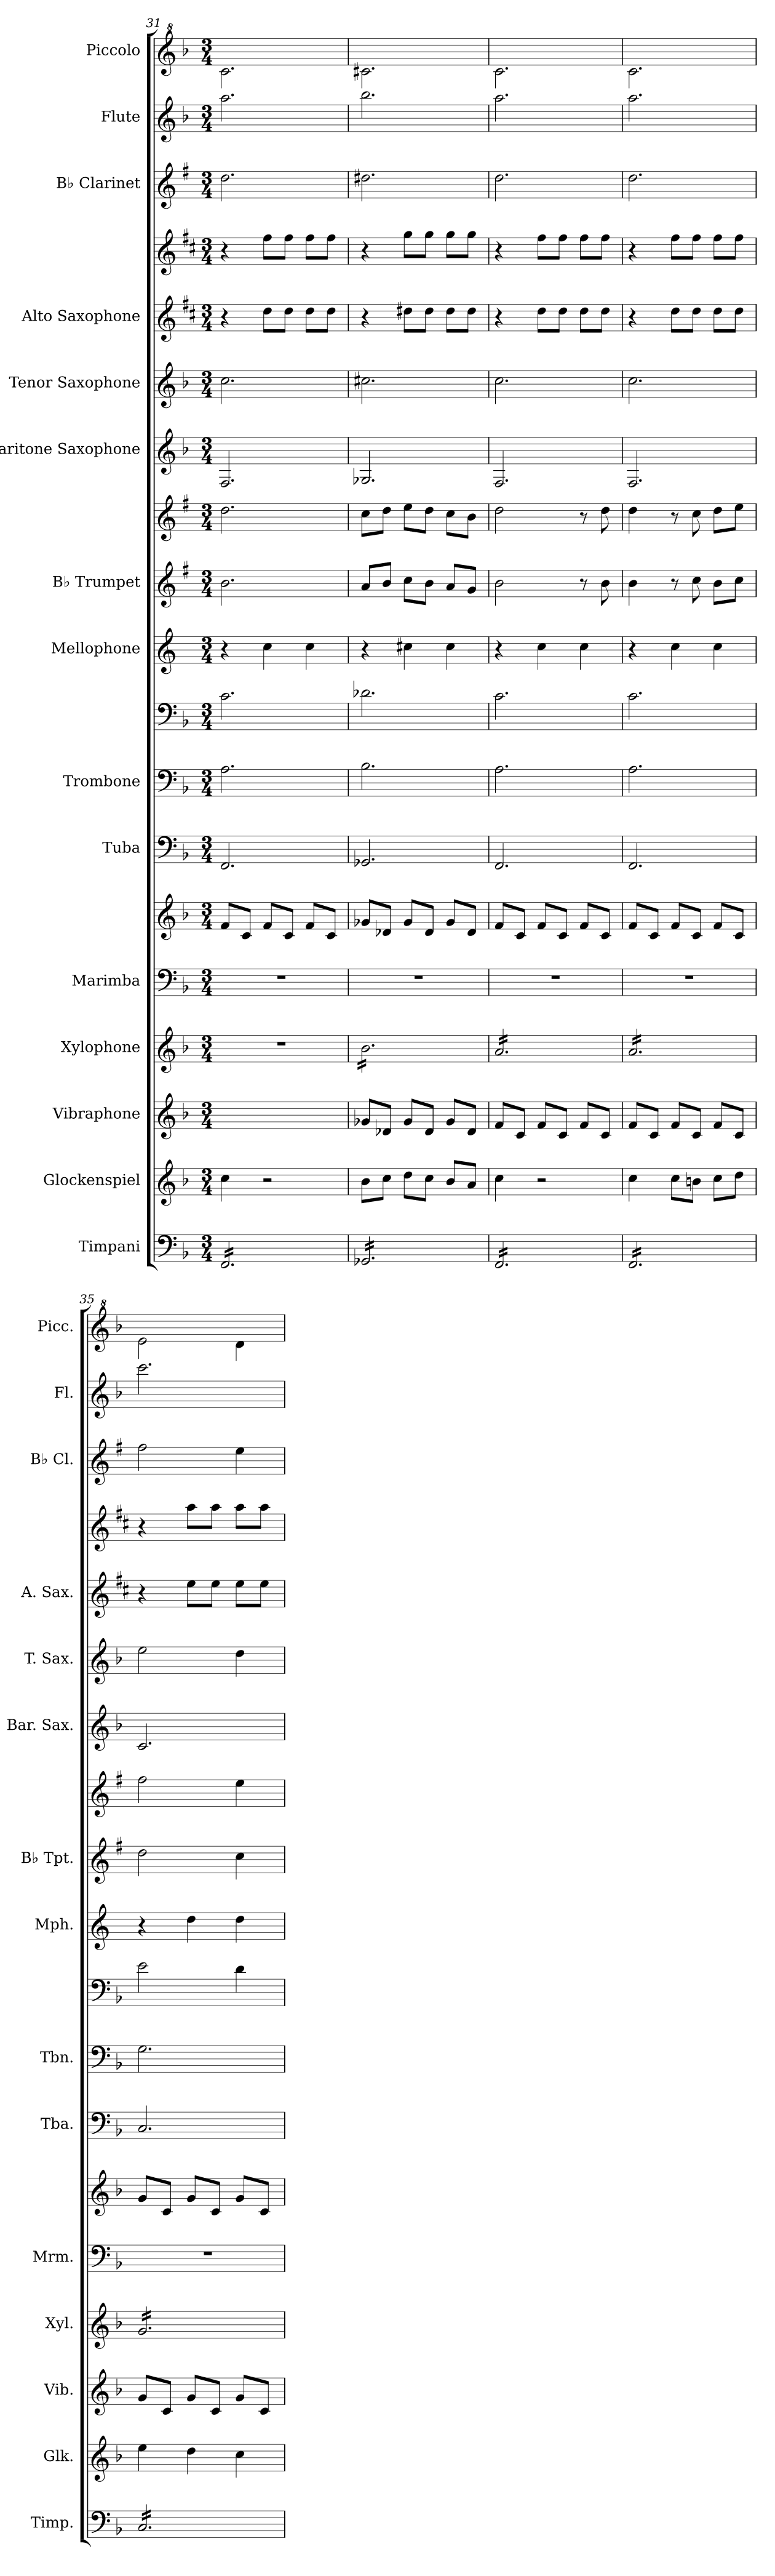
**kern	**kern	**kern	**kern	**kern	**kern	**kern	**kern	**kern	**kern	**kern	**kern	**kern	**kern	**kern	**kern	**kern	**kern	**kern
*part15	*part14	*part13	*part12	*part11	*part11	*part10	*part9	*part9	*part8	*part7	*part7	*part6	*part5	*part4	*part4	*part3	*part2	*part1
*staff19	*staff18	*staff17	*staff16	*staff15	*staff14	*staff13	*staff12	*staff11	*staff10	*staff9	*staff8	*staff7	*staff6	*staff5	*staff4	*staff3	*staff2	*staff1
*I"Timpani	*I"Glockenspiel	*I"Vibraphone	*I"Xylophone	*I"Marimba	*	*I"Tuba	*I"Trombone	*	*I"Mellophone	*I"B♭ Trumpet	*	*I"Baritone Saxophone	*I"Tenor Saxophone	*I"Alto Saxophone	*	*I"B♭ Clarinet	*I"Flute	*I"Piccolo
*I'Timp.	*I'Glk.	*I'Vib.	*I'Xyl.	*I'Mrm.	*	*I'Tba.	*I'Tbn.	*	*I'Mph.	*I'B♭ Tpt.	*	*I'Bar. Sax.	*I'T. Sax.	*I'A. Sax.	*	*I'B♭ Cl.	*I'Fl.	*I'Picc.
*clefF4	*clefG2	*clefG2	*clefG2	*clefF4	*clefG2	*clefF4	*clefF4	*clefF4	*clefG2	*clefG2	*clefG2	*clefG2	*clefG2	*clefG2	*clefG2	*clefG2	*clefG2	*clefG^2
*	*ITrd-14c-24	*	*ITrd-7c-12	*	*	*	*	*	*ITrd4c7	*ITrd1c2	*ITrd1c2	*ITrd12c21	*ITrd8c14	*ITrd5c9	*ITrd5c9	*ITrd1c2	*	*ITrd-7c-12
*k[b-]	*k[b-]	*k[b-]	*k[b-]	*k[b-]	*k[b-]	*k[b-]	*k[b-]	*k[b-]	*k[b-]	*k[b-]	*k[b-]	*k[b-]	*k[b-]	*k[b-]	*k[b-]	*k[b-]	*k[b-]	*k[b-]
*M3/4	*M3/4	*M3/4	*M3/4	*M3/4	*M3/4	*M3/4	*M3/4	*M3/4	*M3/4	*M3/4	*M3/4	*M3/4	*M3/4	*M3/4	*M3/4	*M3/4	*M3/4	*M3/4
=31	=31	=31	=31	=31	=31	=31	=31	=31	=31	=31	=31	=31	=31	=31	=31	=31	=31	=31
*tremolo	*	*	*	*	*	*	*	*	*	*	*	*	*	*	*	*	*	*
16FF/LL	4cccc\	8f/Lyy	2.r	2.r	8f/L	2.FF/	2.A\	2.c\	4r	2.a\	2.cc\	2.FF/	2.c\	4r	4r	2.cc\	2.aa\	2.ccc\
16FF/	.	.	.	.	.	.	.	.	.	.	.	.	.	.	.	.	.	.
16FF/	.	8c/Jyy	.	.	8c/J	.	.	.	.	.	.	.	.	.	.	.	.	.
16FF/	.	.	.	.	.	.	.	.	.	.	.	.	.	.	.	.	.	.
16FF/	2r	8f/Lyy	.	.	8f/L	.	.	.	4f\	.	.	.	.	8f\L	8a\L	.	.	.
16FF/	.	.	.	.	.	.	.	.	.	.	.	.	.	.	.	.	.	.
16FF/	.	8c/Jyy	.	.	8c/J	.	.	.	.	.	.	.	.	8f\J	8a\J	.	.	.
16FF/	.	.	.	.	.	.	.	.	.	.	.	.	.	.	.	.	.	.
16FF/	.	8f/Lyy	.	.	8f/L	.	.	.	4f\	.	.	.	.	8f\L	8a\L	.	.	.
16FF/	.	.	.	.	.	.	.	.	.	.	.	.	.	.	.	.	.	.
16FF/	.	8c/Jyy	.	.	8c/J	.	.	.	.	.	.	.	.	8f\J	8a\J	.	.	.
16FF/JJ	.	.	.	.	.	.	.	.	.	.	.	.	.	.	.	.	.	.
=32	=32	=32	=32	=32	=32	=32	=32	=32	=32	=32	=32	=32	=32	=32	=32	=32	=32	=32
*	*	*	*tremolo	*	*	*	*	*	*	*	*	*	*	*	*	*	*	*
16GG-X/LL	8bbb-\L	8g-X/L	16bb-\LL	2.r	8g-X/L	2.GG-X/	2.B-\	2.d-X\	4r	8g/L	8b-\L	2.GG-X/	2.c#X\	4r	4r	2.cc#X\	2.bb-\	2.ccc#X\
16GG-X/	.	.	16bb-\	.	.	.	.	.	.	.	.	.	.	.	.	.	.	.
16GG-X/	8cccc\J	8d-X/J	16bb-\	.	8d-X/J	.	.	.	.	8a/J	8cc\J	.	.	.	.	.	.	.
16GG-X/	.	.	16bb-\	.	.	.	.	.	.	.	.	.	.	.	.	.	.	.
16GG-X/	8dddd\L	8g-/L	16bb-\	.	8g-/L	.	.	.	4f#X\	8b-\L	8dd\L	.	.	8f#X\L	8b-\L	.	.	.
16GG-X/	.	.	16bb-\	.	.	.	.	.	.	.	.	.	.	.	.	.	.	.
16GG-X/	8cccc\J	8d-/J	16bb-\	.	8d-/J	.	.	.	.	8a\J	8cc\J	.	.	8f#\J	8b-\J	.	.	.
16GG-X/	.	.	16bb-\	.	.	.	.	.	.	.	.	.	.	.	.	.	.	.
16GG-X/	8bbb-/L	8g-/L	16bb-\	.	8g-/L	.	.	.	4f#\	8g/L	8b-\L	.	.	8f#\L	8b-\L	.	.	.
16GG-X/	.	.	16bb-\	.	.	.	.	.	.	.	.	.	.	.	.	.	.	.
16GG-X/	8aaa/J	8d-/J	16bb-\	.	8d-/J	.	.	.	.	8f/J	8a\J	.	.	8f#\J	8b-\J	.	.	.
16GG-X/JJ	.	.	16bb-\JJ	.	.	.	.	.	.	.	.	.	.	.	.	.	.	.
!!LO:PB:g=z
=33	=33	=33	=33	=33	=33	=33	=33	=33	=33	=33	=33	=33	=33	=33	=33	=33	=33	=33
16FF/LL	4cccc\	8f/L	16aa/LL	2.r	8f/L	2.FF/	2.A\	2.c\	4r	2a\	2cc\	2.FF/	2.c\	4r	4r	2.cc\	2.aa\	2.ccc\
16FF/	.	.	16aa/	.	.	.	.	.	.	.	.	.	.	.	.	.	.	.
16FF/	.	8c/J	16aa/	.	8c/J	.	.	.	.	.	.	.	.	.	.	.	.	.
16FF/	.	.	16aa/	.	.	.	.	.	.	.	.	.	.	.	.	.	.	.
16FF/	2r	8f/L	16aa/	.	8f/L	.	.	.	4f\	.	.	.	.	8f\L	8a\L	.	.	.
16FF/	.	.	16aa/	.	.	.	.	.	.	.	.	.	.	.	.	.	.	.
16FF/	.	8c/J	16aa/	.	8c/J	.	.	.	.	.	.	.	.	8f\J	8a\J	.	.	.
16FF/	.	.	16aa/	.	.	.	.	.	.	.	.	.	.	.	.	.	.	.
16FF/	.	8f/L	16aa/	.	8f/L	.	.	.	4f\	8r	8r	.	.	8f\L	8a\L	.	.	.
16FF/	.	.	16aa/	.	.	.	.	.	.	.	.	.	.	.	.	.	.	.
16FF/	.	8c/J	16aa/	.	8c/J	.	.	.	.	8a\	8cc\	.	.	8f\J	8a\J	.	.	.
16FF/JJ	.	.	16aa/JJ	.	.	.	.	.	.	.	.	.	.	.	.	.	.	.
=34	=34	=34	=34	=34	=34	=34	=34	=34	=34	=34	=34	=34	=34	=34	=34	=34	=34	=34
16FF/LL	4cccc\	8f/L	16aa/LL	2.r	8f/L	2.FF/	2.A\	2.c\	4r	4a\	4cc\	2.FF/	2.c\	4r	4r	2.cc\	2.aa\	2.ccc\
16FF/	.	.	16aa/	.	.	.	.	.	.	.	.	.	.	.	.	.	.	.
16FF/	.	8c/J	16aa/	.	8c/J	.	.	.	.	.	.	.	.	.	.	.	.	.
16FF/	.	.	16aa/	.	.	.	.	.	.	.	.	.	.	.	.	.	.	.
16FF/	8cccc\L	8f/L	16aa/	.	8f/L	.	.	.	4f\	8r	8r	.	.	8f\L	8a\L	.	.	.
16FF/	.	.	16aa/	.	.	.	.	.	.	.	.	.	.	.	.	.	.	.
16FF/	8bbbn\J	8c/J	16aa/	.	8c/J	.	.	.	.	8b-\	8b-\	.	.	8f\J	8a\J	.	.	.
16FF/	.	.	16aa/	.	.	.	.	.	.	.	.	.	.	.	.	.	.	.
16FF/	8cccc\L	8f/L	16aa/	.	8f/L	.	.	.	4f\	8a\L	8cc\L	.	.	8f\L	8a\L	.	.	.
16FF/	.	.	16aa/	.	.	.	.	.	.	.	.	.	.	.	.	.	.	.
16FF/	8dddd\J	8c/J	16aa/	.	8c/J	.	.	.	.	8b-\J	8dd\J	.	.	8f\J	8a\J	.	.	.
16FF/JJ	.	.	16aa/JJ	.	.	.	.	.	.	.	.	.	.	.	.	.	.	.
=35	=35	=35	=35	=35	=35	=35	=35	=35	=35	=35	=35	=35	=35	=35	=35	=35	=35	=35
16C/LL	4eeee\	8g/L	16gg/LL	2.r	8g/L	2.C/	2.G\	2e\	4r	2cc\	2ee\	2.C/	2e\	4r	4r	2ee\	2.ccc\	2eee\
16C/	.	.	16gg/	.	.	.	.	.	.	.	.	.	.	.	.	.	.	.
16C/	.	8c/J	16gg/	.	8c/J	.	.	.	.	.	.	.	.	.	.	.	.	.
16C/	.	.	16gg/	.	.	.	.	.	.	.	.	.	.	.	.	.	.	.
16C/	4dddd\	8g/L	16gg/	.	8g/L	.	.	.	4g\	.	.	.	.	8g\L	8cc\L	.	.	.
16C/	.	.	16gg/	.	.	.	.	.	.	.	.	.	.	.	.	.	.	.
16C/	.	8c/J	16gg/	.	8c/J	.	.	.	.	.	.	.	.	8g\J	8cc\J	.	.	.
16C/	.	.	16gg/	.	.	.	.	.	.	.	.	.	.	.	.	.	.	.
16C/	4cccc\	8g/L	16gg/	.	8g/L	.	.	4d\	4g\	4b-\	4dd\	.	4d\	8g\L	8cc\L	4dd\	.	4ddd\
16C/	.	.	16gg/	.	.	.	.	.	.	.	.	.	.	.	.	.	.	.
16C/	.	8c/J	16gg/	.	8c/J	.	.	.	.	.	.	.	.	8g\J	8cc\J	.	.	.
16C/JJ	.	.	16gg/JJ	.	.	.	.	.	.	.	.	.	.	.	.	.	.	.
*	*	*	*Xtremolo	*	*	*	*	*	*	*	*	*	*	*	*	*	*	*
*Xtremolo	*	*	*	*	*	*	*	*	*	*	*	*	*	*	*	*	*	*
=	=	=	=	=	=	=	=	=	=	=	=	=	=	=	=	=	=	=
*-	*-	*-	*-	*-	*-	*-	*-	*-	*-	*-	*-	*-	*-	*-	*-	*-	*-	*-
